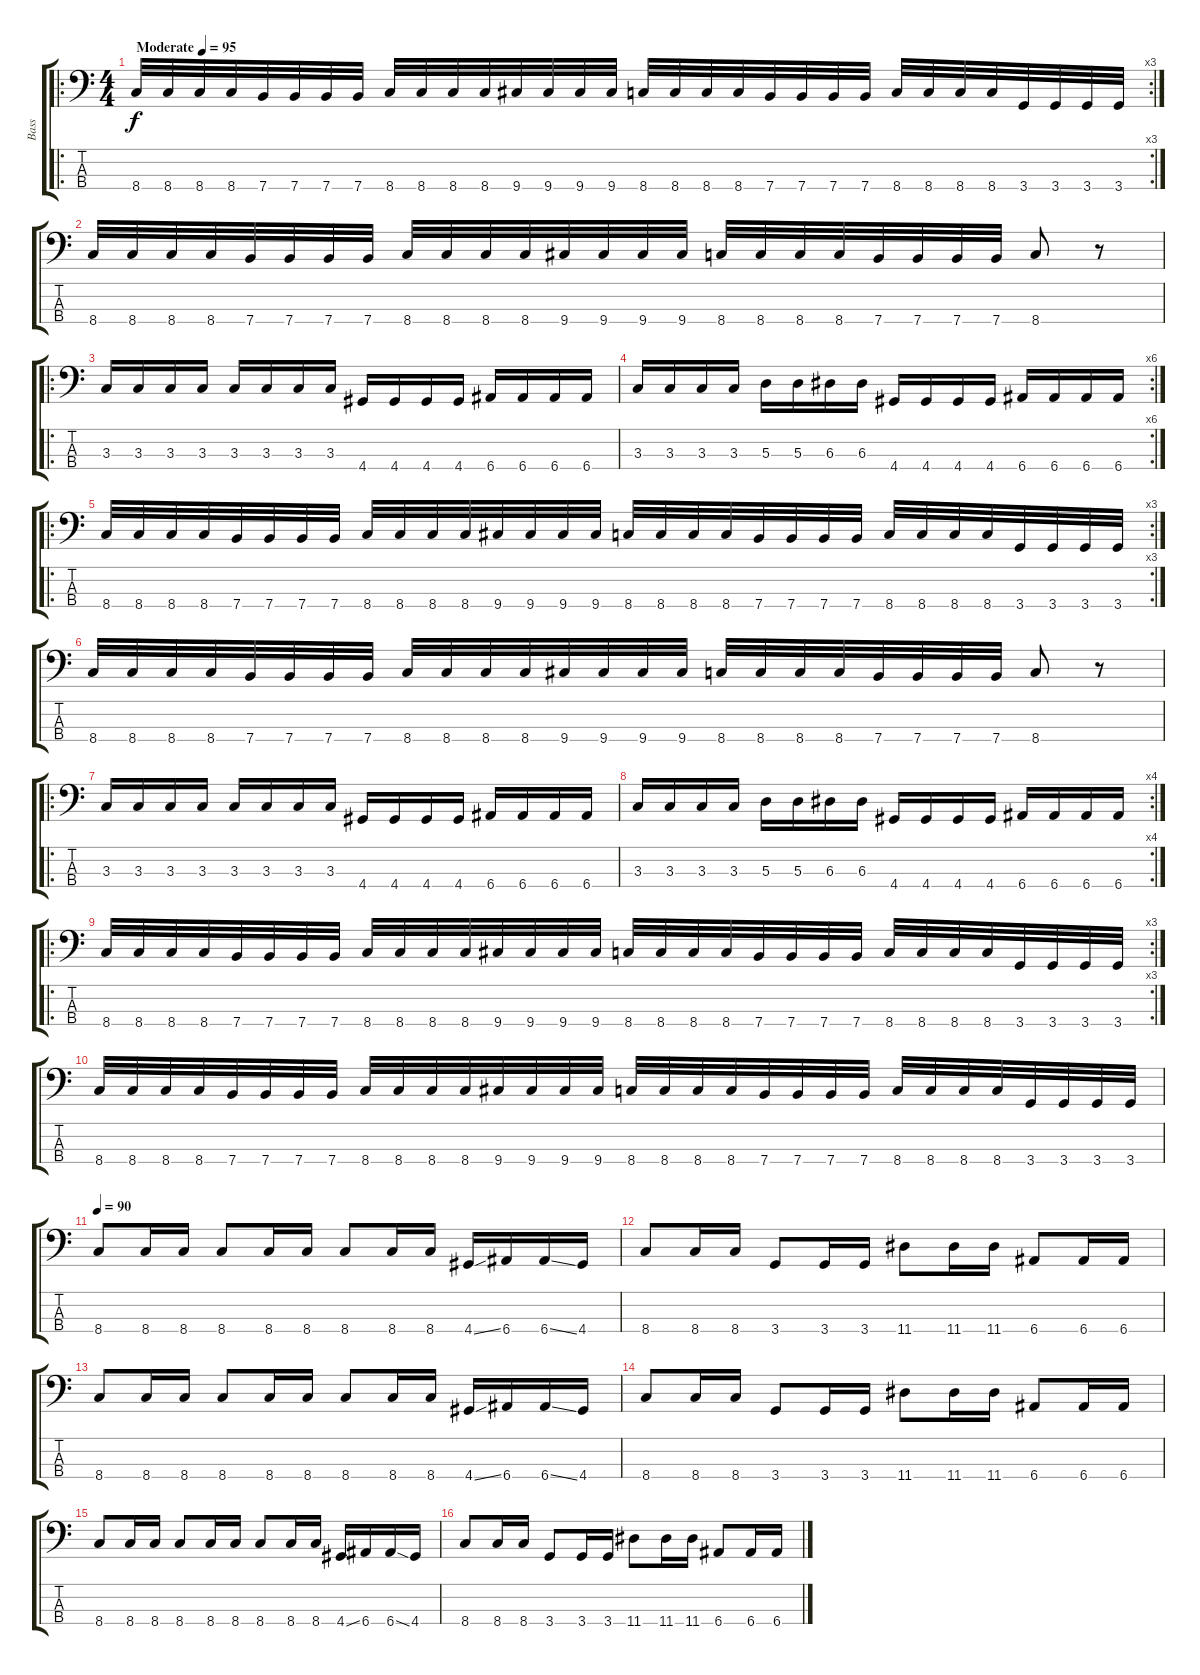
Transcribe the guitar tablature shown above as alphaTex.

\track ("Bass" "Bass") {instrument electricbassfinger}
\staff {score tabs}
\tuning (G2 D2 A1 E1) {hide}
\ro
\rc 3
\ts (4 4)
\tempo (95 "Moderate")
\clef f4
\ks c
8.4.32{dy f instrument electricbassfinger} 8.4.32 8.4.32 8.4.32 7.4.32 7.4.32 7.4.32 7.4.32 8.4.32 8.4.32 8.4.32 8.4.32 9.4.32 9.4.32 9.4.32 9.4.32 8.4.32 8.4.32 8.4.32 8.4.32 7.4.32 7.4.32 7.4.32 7.4.32 8.4.32 8.4.32 8.4.32 8.4.32 3.4.32 3.4.32 3.4.32 3.4.32 |
8.4.32 8.4.32 8.4.32 8.4.32 7.4.32 7.4.32 7.4.32 7.4.32 8.4.32 8.4.32 8.4.32 8.4.32 9.4.32 9.4.32 9.4.32 9.4.32 8.4.32 8.4.32 8.4.32 8.4.32 7.4.32 7.4.32 7.4.32 7.4.32 8.4.8 r.8 |
\ro
3.3.16 3.3.16 3.3.16 3.3.16 3.3.16 3.3.16 3.3.16 3.3.16 4.4.16 4.4.16 4.4.16 4.4.16 6.4.16 6.4.16 6.4.16 6.4.16 |
\rc 6
3.3.16 3.3.16 3.3.16 3.3.16 5.3.16 5.3.16 6.3.16 6.3.16 4.4.16 4.4.16 4.4.16 4.4.16 6.4.16 6.4.16 6.4.16 6.4.16 |
\ro
\rc 3
8.4.32 8.4.32 8.4.32 8.4.32 7.4.32 7.4.32 7.4.32 7.4.32 8.4.32 8.4.32 8.4.32 8.4.32 9.4.32 9.4.32 9.4.32 9.4.32 8.4.32 8.4.32 8.4.32 8.4.32 7.4.32 7.4.32 7.4.32 7.4.32 8.4.32 8.4.32 8.4.32 8.4.32 3.4.32 3.4.32 3.4.32 3.4.32 |
8.4.32 8.4.32 8.4.32 8.4.32 7.4.32 7.4.32 7.4.32 7.4.32 8.4.32 8.4.32 8.4.32 8.4.32 9.4.32 9.4.32 9.4.32 9.4.32 8.4.32 8.4.32 8.4.32 8.4.32 7.4.32 7.4.32 7.4.32 7.4.32 8.4.8 r.8 |
\ro
3.3.16 3.3.16 3.3.16 3.3.16 3.3.16 3.3.16 3.3.16 3.3.16 4.4.16 4.4.16 4.4.16 4.4.16 6.4.16 6.4.16 6.4.16 6.4.16 |
\rc 4
3.3.16 3.3.16 3.3.16 3.3.16 5.3.16 5.3.16 6.3.16 6.3.16 4.4.16 4.4.16 4.4.16 4.4.16 6.4.16 6.4.16 6.4.16 6.4.16 |
\ro
\rc 3
8.4.32 8.4.32 8.4.32 8.4.32 7.4.32 7.4.32 7.4.32 7.4.32 8.4.32 8.4.32 8.4.32 8.4.32 9.4.32 9.4.32 9.4.32 9.4.32 8.4.32 8.4.32 8.4.32 8.4.32 7.4.32 7.4.32 7.4.32 7.4.32 8.4.32 8.4.32 8.4.32 8.4.32 3.4.32 3.4.32 3.4.32 3.4.32 |
8.4.32 8.4.32 8.4.32 8.4.32 7.4.32 7.4.32 7.4.32 7.4.32 8.4.32 8.4.32 8.4.32 8.4.32 9.4.32 9.4.32 9.4.32 9.4.32 8.4.32 8.4.32 8.4.32 8.4.32 7.4.32 7.4.32 7.4.32 7.4.32 8.4.32 8.4.32 8.4.32 8.4.32 3.4.32 3.4.32 3.4.32 3.4.32 |
\tempo 90
8.4.8 8.4.16 8.4.16 8.4.8 8.4.16 8.4.16 8.4.8 8.4.16 8.4.16 4.4{ss}.16 6.4.16 6.4{ss}.16 4.4.16 |
8.4.8 8.4.16 8.4.16 3.4.8 3.4.16 3.4.16 11.4.8 11.4.16 11.4.16 6.4.8 6.4.16 6.4.16 |
8.4.8 8.4.16 8.4.16 8.4.8 8.4.16 8.4.16 8.4.8 8.4.16 8.4.16 4.4{ss}.16 6.4.16 6.4{ss}.16 4.4.16 |
8.4.8 8.4.16 8.4.16 3.4.8 3.4.16 3.4.16 11.4.8 11.4.16 11.4.16 6.4.8 6.4.16 6.4.16 |
8.4.8 8.4.16 8.4.16 8.4.8 8.4.16 8.4.16 8.4.8 8.4.16 8.4.16 4.4{ss}.16 6.4.16 6.4{ss}.16 4.4.16 |
8.4.8 8.4.16 8.4.16 3.4.8 3.4.16 3.4.16 11.4.8 11.4.16 11.4.16 6.4.8 6.4.16 6.4.16
